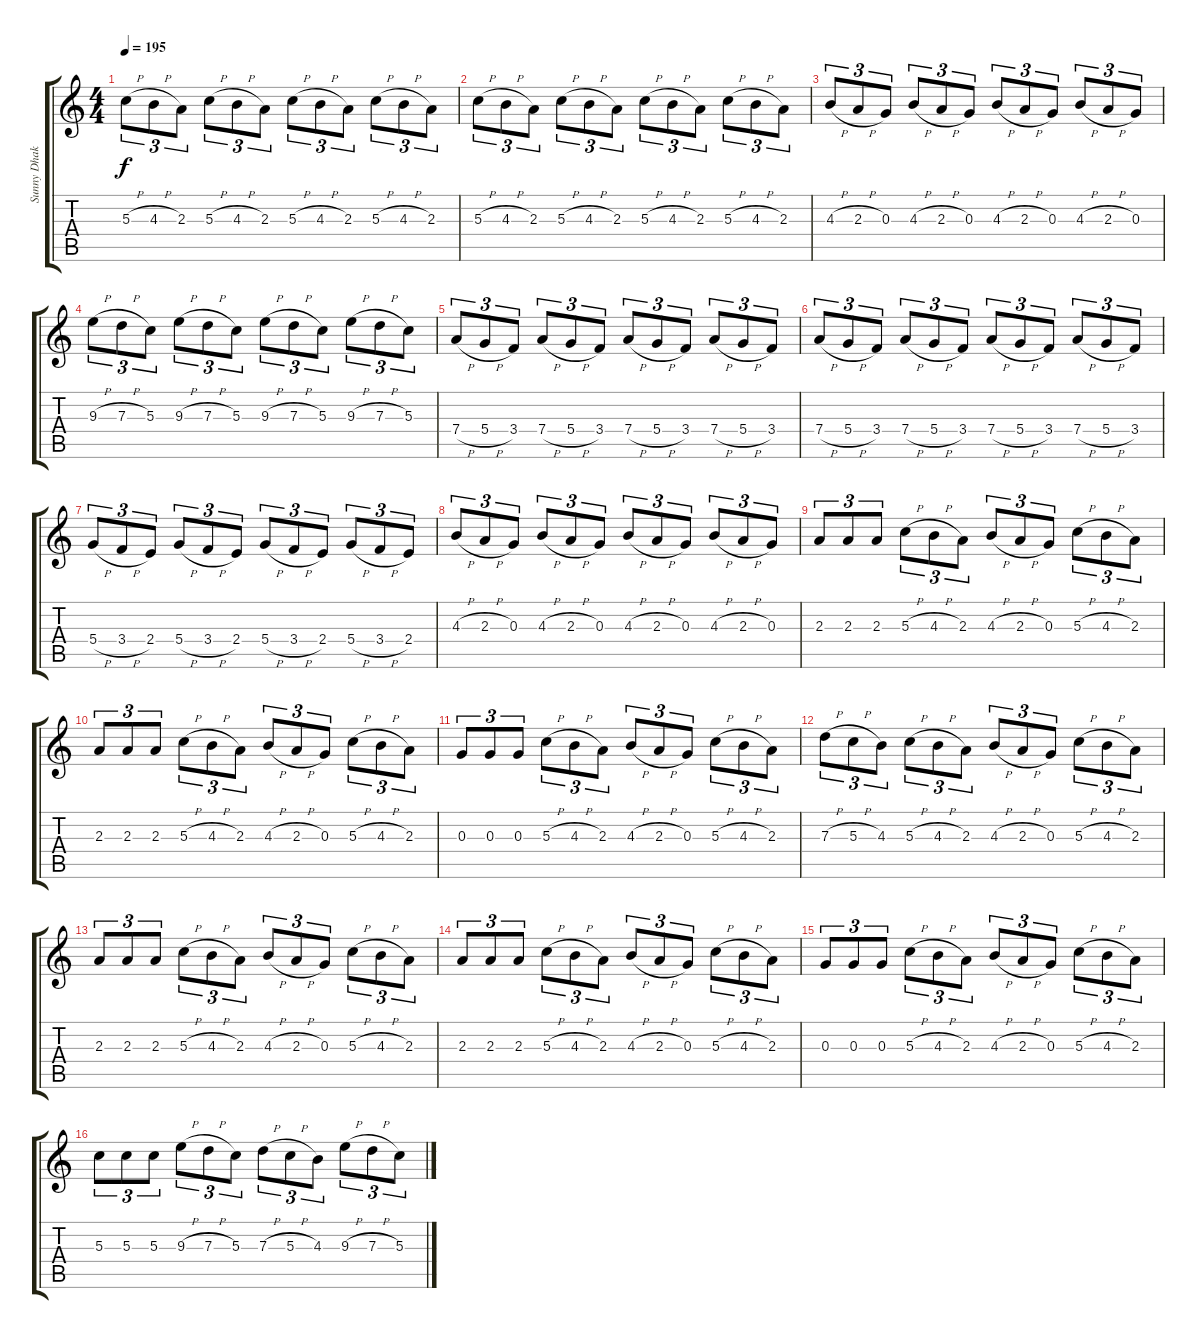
\track ("Sunny Dhak" "Sunny Dhak") {instrument distortionguitar}
\staff {score tabs}
\tuning (E4 B3 G3 D3 A2 E2) {hide}
\ts (4 4)
\tempo 195
\clef g2
\ks c
5.3{h}.8{tu (3 2) dy f} 4.3{h}.8{tu (3 2)} 2.3.8{tu (3 2)} 5.3{h}.8{tu (3 2)} 4.3{h}.8{tu (3 2)} 2.3.8{tu (3 2)} 5.3{h}.8{tu (3 2)} 4.3{h}.8{tu (3 2)} 2.3.8{tu (3 2)} 5.3{h}.8{tu (3 2)} 4.3{h}.8{tu (3 2)} 2.3.8{tu (3 2)} |
5.3{h}.8{tu (3 2)} 4.3{h}.8{tu (3 2)} 2.3.8{tu (3 2)} 5.3{h}.8{tu (3 2)} 4.3{h}.8{tu (3 2)} 2.3.8{tu (3 2)} 5.3{h}.8{tu (3 2)} 4.3{h}.8{tu (3 2)} 2.3.8{tu (3 2)} 5.3{h}.8{tu (3 2)} 4.3{h}.8{tu (3 2)} 2.3.8{tu (3 2)} |
4.3{h}.8{tu (3 2)} 2.3{h}.8{tu (3 2)} 0.3.8{tu (3 2)} 4.3{h}.8{tu (3 2)} 2.3{h}.8{tu (3 2)} 0.3.8{tu (3 2)} 4.3{h}.8{tu (3 2)} 2.3{h}.8{tu (3 2)} 0.3.8{tu (3 2)} 4.3{h}.8{tu (3 2)} 2.3{h}.8{tu (3 2)} 0.3.8{tu (3 2)} |
9.3{h}.8{tu (3 2)} 7.3{h}.8{tu (3 2)} 5.3.8{tu (3 2)} 9.3{h}.8{tu (3 2)} 7.3{h}.8{tu (3 2)} 5.3.8{tu (3 2)} 9.3{h}.8{tu (3 2)} 7.3{h}.8{tu (3 2)} 5.3.8{tu (3 2)} 9.3{h}.8{tu (3 2)} 7.3{h}.8{tu (3 2)} 5.3.8{tu (3 2)} |
7.4{h}.8{tu (3 2)} 5.4{h}.8{tu (3 2)} 3.4.8{tu (3 2)} 7.4{h}.8{tu (3 2)} 5.4{h}.8{tu (3 2)} 3.4.8{tu (3 2)} 7.4{h}.8{tu (3 2)} 5.4{h}.8{tu (3 2)} 3.4.8{tu (3 2)} 7.4{h}.8{tu (3 2)} 5.4{h}.8{tu (3 2)} 3.4.8{tu (3 2)} |
7.4{h}.8{tu (3 2)} 5.4{h}.8{tu (3 2)} 3.4.8{tu (3 2)} 7.4{h}.8{tu (3 2)} 5.4{h}.8{tu (3 2)} 3.4.8{tu (3 2)} 7.4{h}.8{tu (3 2)} 5.4{h}.8{tu (3 2)} 3.4.8{tu (3 2)} 7.4{h}.8{tu (3 2)} 5.4{h}.8{tu (3 2)} 3.4.8{tu (3 2)} |
5.4{h}.8{tu (3 2)} 3.4{h}.8{tu (3 2)} 2.4.8{tu (3 2)} 5.4{h}.8{tu (3 2)} 3.4{h}.8{tu (3 2)} 2.4.8{tu (3 2)} 5.4{h}.8{tu (3 2)} 3.4{h}.8{tu (3 2)} 2.4.8{tu (3 2)} 5.4{h}.8{tu (3 2)} 3.4{h}.8{tu (3 2)} 2.4.8{tu (3 2)} |
4.3{h}.8{tu (3 2)} 2.3{h}.8{tu (3 2)} 0.3.8{tu (3 2)} 4.3{h}.8{tu (3 2)} 2.3{h}.8{tu (3 2)} 0.3.8{tu (3 2)} 4.3{h}.8{tu (3 2)} 2.3{h}.8{tu (3 2)} 0.3.8{tu (3 2)} 4.3{h}.8{tu (3 2)} 2.3{h}.8{tu (3 2)} 0.3.8{tu (3 2)} |
2.3.8{tu (3 2)} 2.3.8{tu (3 2)} 2.3.8{tu (3 2)} 5.3{h}.8{tu (3 2)} 4.3{h}.8{tu (3 2)} 2.3.8{tu (3 2)} 4.3{h}.8{tu (3 2)} 2.3{h}.8{tu (3 2)} 0.3.8{tu (3 2)} 5.3{h}.8{tu (3 2)} 4.3{h}.8{tu (3 2)} 2.3.8{tu (3 2)} |
2.3.8{tu (3 2)} 2.3.8{tu (3 2)} 2.3.8{tu (3 2)} 5.3{h}.8{tu (3 2)} 4.3{h}.8{tu (3 2)} 2.3.8{tu (3 2)} 4.3{h}.8{tu (3 2)} 2.3{h}.8{tu (3 2)} 0.3.8{tu (3 2)} 5.3{h}.8{tu (3 2)} 4.3{h}.8{tu (3 2)} 2.3.8{tu (3 2)} |
0.3.8{tu (3 2)} 0.3.8{tu (3 2)} 0.3.8{tu (3 2)} 5.3{h}.8{tu (3 2)} 4.3{h}.8{tu (3 2)} 2.3.8{tu (3 2)} 4.3{h}.8{tu (3 2)} 2.3{h}.8{tu (3 2)} 0.3.8{tu (3 2)} 5.3{h}.8{tu (3 2)} 4.3{h}.8{tu (3 2)} 2.3.8{tu (3 2)} |
7.3{h}.8{tu (3 2)} 5.3{h}.8{tu (3 2)} 4.3.8{tu (3 2)} 5.3{h}.8{tu (3 2)} 4.3{h}.8{tu (3 2)} 2.3.8{tu (3 2)} 4.3{h}.8{tu (3 2)} 2.3{h}.8{tu (3 2)} 0.3.8{tu (3 2)} 5.3{h}.8{tu (3 2)} 4.3{h}.8{tu (3 2)} 2.3.8{tu (3 2)} |
2.3.8{tu (3 2)} 2.3.8{tu (3 2)} 2.3.8{tu (3 2)} 5.3{h}.8{tu (3 2)} 4.3{h}.8{tu (3 2)} 2.3.8{tu (3 2)} 4.3{h}.8{tu (3 2)} 2.3{h}.8{tu (3 2)} 0.3.8{tu (3 2)} 5.3{h}.8{tu (3 2)} 4.3{h}.8{tu (3 2)} 2.3.8{tu (3 2)} |
2.3.8{tu (3 2)} 2.3.8{tu (3 2)} 2.3.8{tu (3 2)} 5.3{h}.8{tu (3 2)} 4.3{h}.8{tu (3 2)} 2.3.8{tu (3 2)} 4.3{h}.8{tu (3 2)} 2.3{h}.8{tu (3 2)} 0.3.8{tu (3 2)} 5.3{h}.8{tu (3 2)} 4.3{h}.8{tu (3 2)} 2.3.8{tu (3 2)} |
0.3.8{tu (3 2)} 0.3.8{tu (3 2)} 0.3.8{tu (3 2)} 5.3{h}.8{tu (3 2)} 4.3{h}.8{tu (3 2)} 2.3.8{tu (3 2)} 4.3{h}.8{tu (3 2)} 2.3{h}.8{tu (3 2)} 0.3.8{tu (3 2)} 5.3{h}.8{tu (3 2)} 4.3{h}.8{tu (3 2)} 2.3.8{tu (3 2)} |
5.3.8{tu (3 2)} 5.3.8{tu (3 2)} 5.3.8{tu (3 2)} 9.3{h}.8{tu (3 2)} 7.3{h}.8{tu (3 2)} 5.3.8{tu (3 2)} 7.3{h}.8{tu (3 2)} 5.3{h}.8{tu (3 2)} 4.3.8{tu (3 2)} 9.3{h}.8{tu (3 2)} 7.3{h}.8{tu (3 2)} 5.3.8{tu (3 2)}
